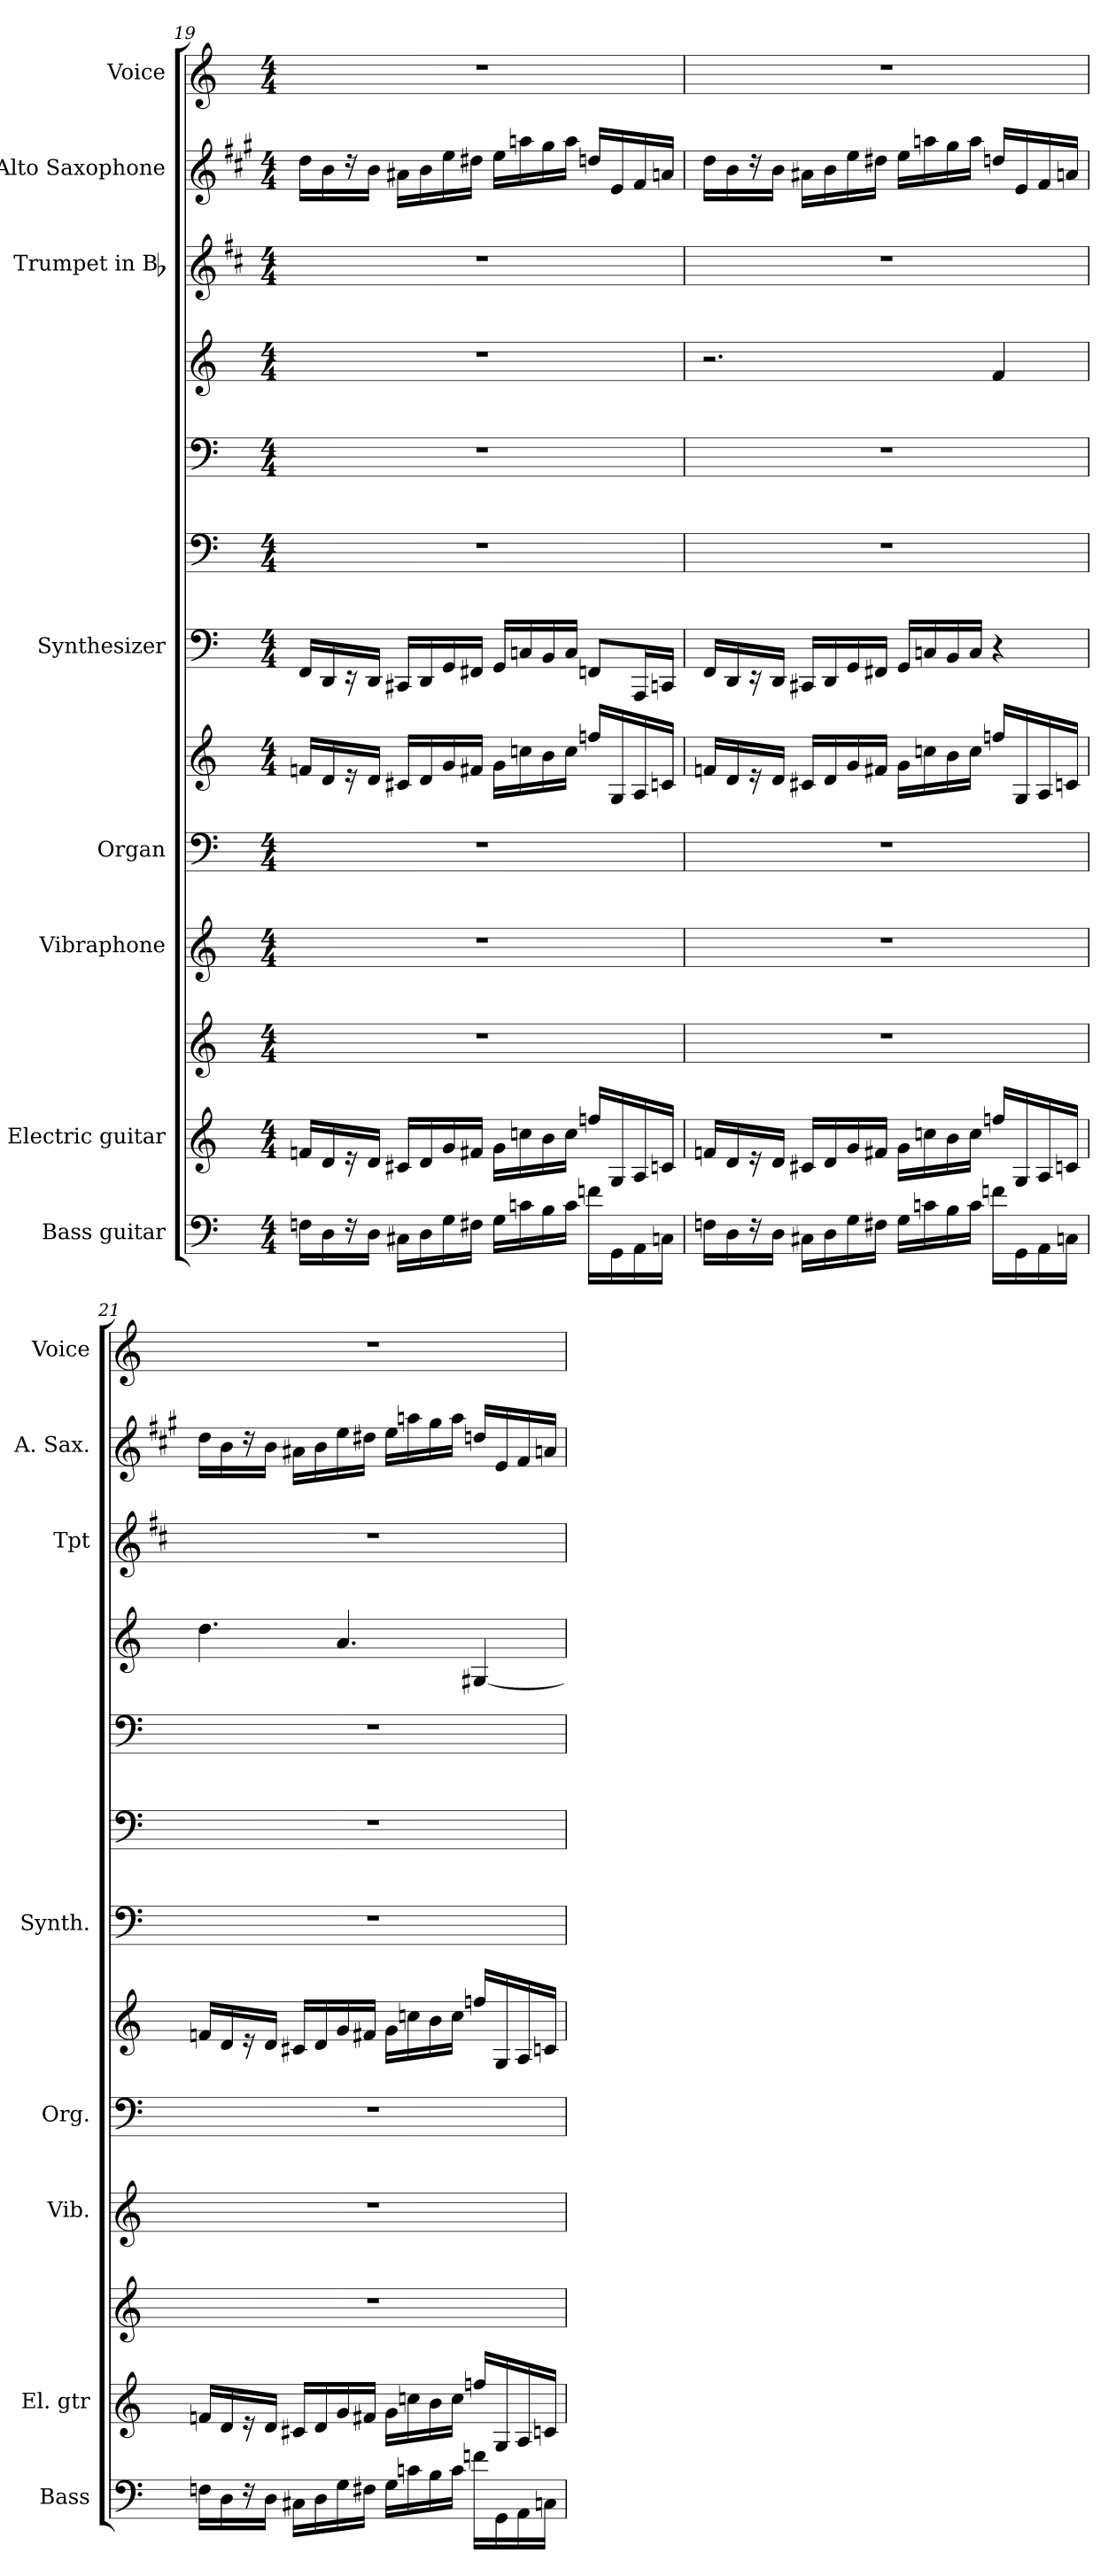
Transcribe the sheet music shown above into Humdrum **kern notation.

**kern	**kern	**kern	**kern	**kern	**kern	**kern	**kern	**kern	**kern	**kern	**kern	**kern
*part8	*part7	*part7	*part6	*part5	*part5	*part4	*part4	*part4	*part4	*part3	*part2	*part1
*staff13	*staff12	*staff11	*staff10	*staff9	*staff8	*staff7	*staff6	*staff5	*staff4	*staff3	*staff2	*staff1
*I"Bass guitar	*I"Electric guitar	*	*I"Vibraphone	*I"Organ	*	*I"Synthesizer	*	*	*	*I"Trumpet in Bb	*I"Alto Saxophone	*I"Voice
*I'Bass	*I'El. gtr	*	*I'Vib.	*I'Org.	*	*I'Synth.	*	*	*	*I'Tpt	*I'A. Sax.	*I'Voice
!!LO:LB:g=z
*clefF4	*clefG2	*clefG2	*clefG2	*clefF4	*clefG2	*clefF4	*clefF4	*clefF4	*clefG2	*clefG2	*clefG2	*clefG2
*ITrd7c12	*ITrd7c12	*ITrd7c12	*	*	*	*	*	*	*	*ITrd1c2	*ITrd5c9	*
*k[]	*k[]	*k[]	*k[]	*k[]	*k[]	*k[]	*k[]	*k[]	*k[]	*k[]	*k[]	*k[]
*C:	*C:	*C:	*C:	*C:	*C:	*C:	*C:	*C:	*C:	*C:	*C:	*C:
*M4/4	*M4/4	*M4/4	*M4/4	*M4/4	*M4/4	*M4/4	*M4/4	*M4/4	*M4/4	*M4/4	*M4/4	*M4/4
=19	=19	=19	=19	=19	=19	=19	=19	=19	=19	=19	=19	=19
16FFni\LL	16Fni/LL	1r	1r	1r	16fni/LL	16FFi/LL	1r	1r	1r	1r	16fi\LL	1r
16DDi\	16Di/	.	.	.	16di/	16DDi/	.	.	.	.	16di\	.
16r	16r	.	.	.	16r	16r	.	.	.	.	16r	.
16DDi\JJ	16Di/JJ	.	.	.	16di/JJ	16DDi/JJ	.	.	.	.	16di\JJ	.
16CC#Xi\LL	16C#Xi/LL	.	.	.	16c#Xi/LL	16CC#Xi/LL	.	.	.	.	16c#Xi\LL	.
16DDi\	16Di/	.	.	.	16di/	16DDi/	.	.	.	.	16di\	.
16GGi\	16Gi/	.	.	.	16gi/	16GGi/	.	.	.	.	16gi\	.
16FF#Xi\JJ	16F#Xi/JJ	.	.	.	16f#Xi/JJ	16FF#Xi/JJ	.	.	.	.	16f#Xi\JJ	.
16GGi\LL	16Gi\LL	.	.	.	16gi\LL	16GGi/LL	.	.	.	.	16gi\LL	.
16Cni\	16cni\	.	.	.	16ccni\	16Cni/	.	.	.	.	16ccni\	.
16BBi\	16Bi\	.	.	.	16bi\	16BBi/	.	.	.	.	16bi\	.
16Ci\JJ	16ci\JJ	.	.	.	16cci\JJ	16Ci/JJ	.	.	.	.	16cci\JJ	.
16Fni\LL	16fni/LL	.	.	.	16ffni/LL	8FFni/L	.	.	.	.	16fni/LL	.
16GGGi\	16GGi/	.	.	.	16Gi/	.	.	.	.	.	16Gi/	.
16AAAi\	16AAi/	.	.	.	16Ai/	16AAAi/L	.	.	.	.	16Ai/	.
16CCni\JJ	16Cni/JJ	.	.	.	16cni/JJ	16CCni/JJ	.	.	.	.	16cni/JJ	.
=20	=20	=20	=20	=20	=20	=20	=20	=20	=20	=20	=20	=20
16FFni\LL	16Fni/LL	1r	1r	1r	16fni/LL	16FFi/LL	1r	1r	2.r	1r	16fi\LL	1r
16DDi\	16Di/	.	.	.	16di/	16DDi/	.	.	.	.	16di\	.
16r	16r	.	.	.	16r	16r	.	.	.	.	16r	.
16DDi\JJ	16Di/JJ	.	.	.	16di/JJ	16DDi/JJ	.	.	.	.	16di\JJ	.
16CC#Xi\LL	16C#Xi/LL	.	.	.	16c#Xi/LL	16CC#Xi/LL	.	.	.	.	16c#Xi\LL	.
16DDi\	16Di/	.	.	.	16di/	16DDi/	.	.	.	.	16di\	.
16GGi\	16Gi/	.	.	.	16gi/	16GGi/	.	.	.	.	16gi\	.
16FF#Xi\JJ	16F#Xi/JJ	.	.	.	16f#Xi/JJ	16FF#Xi/JJ	.	.	.	.	16f#Xi\JJ	.
16GGi\LL	16Gi\LL	.	.	.	16gi\LL	16GGi/LL	.	.	.	.	16gi\LL	.
16Cni\	16cni\	.	.	.	16ccni\	16Cni/	.	.	.	.	16ccni\	.
16BBi\	16Bi\	.	.	.	16bi\	16BBi/	.	.	.	.	16bi\	.
16Ci\JJ	16ci\JJ	.	.	.	16cci\JJ	16Ci/JJ	.	.	.	.	16cci\JJ	.
16Fni\LL	16fni/LL	.	.	.	16ffni/LL	4r	.	.	4fi/	.	16fni/LL	.
16GGGi\	16GGi/	.	.	.	16Gi/	.	.	.	.	.	16Gi/	.
16AAAi\	16AAi/	.	.	.	16Ai/	.	.	.	.	.	16Ai/	.
16CCni\JJ	16Cni/JJ	.	.	.	16cni/JJ	.	.	.	.	.	16cni/JJ	.
!!LO:PB:g=z
=21	=21	=21	=21	=21	=21	=21	=21	=21	=21	=21	=21	=21
16FFni\LL	16Fni/LL	1r	1r	1r	16fni/LL	1r	1r	1r	4.ddi\	1r	16fi\LL	1r
16DDi\	16Di/	.	.	.	16di/	.	.	.	.	.	16di\	.
16r	16r	.	.	.	16r	.	.	.	.	.	16r	.
16DDi\JJ	16Di/JJ	.	.	.	16di/JJ	.	.	.	.	.	16di\JJ	.
16CC#Xi\LL	16C#Xi/LL	.	.	.	16c#Xi/LL	.	.	.	.	.	16c#Xi\LL	.
16DDi\	16Di/	.	.	.	16di/	.	.	.	.	.	16di\	.
16GGi\	16Gi/	.	.	.	16gi/	.	.	.	4.ai/	.	16gi\	.
16FF#Xi\JJ	16F#Xi/JJ	.	.	.	16f#Xi/JJ	.	.	.	.	.	16f#Xi\JJ	.
16GGi\LL	16Gi\LL	.	.	.	16gi\LL	.	.	.	.	.	16gi\LL	.
16Cni\	16cni\	.	.	.	16ccni\	.	.	.	.	.	16ccni\	.
16BBi\	16Bi\	.	.	.	16bi\	.	.	.	.	.	16bi\	.
16Ci\JJ	16ci\JJ	.	.	.	16cci\JJ	.	.	.	.	.	16cci\JJ	.
16Fni\LL	16fni/LL	.	.	.	16ffni/LL	.	.	.	[4G#Xi/	.	16fni/LL	.
16GGGi\	16GGi/	.	.	.	16Gi/	.	.	.	.	.	16Gi/	.
16AAAi\	16AAi/	.	.	.	16Ai/	.	.	.	.	.	16Ai/	.
16CCni\JJ	16Cni/JJ	.	.	.	16cni/JJ	.	.	.	.	.	16cni/JJ	.
=	=	=	=	=	=	=	=	=	=	=	=	=
*-	*-	*-	*-	*-	*-	*-	*-	*-	*-	*-	*-	*-
